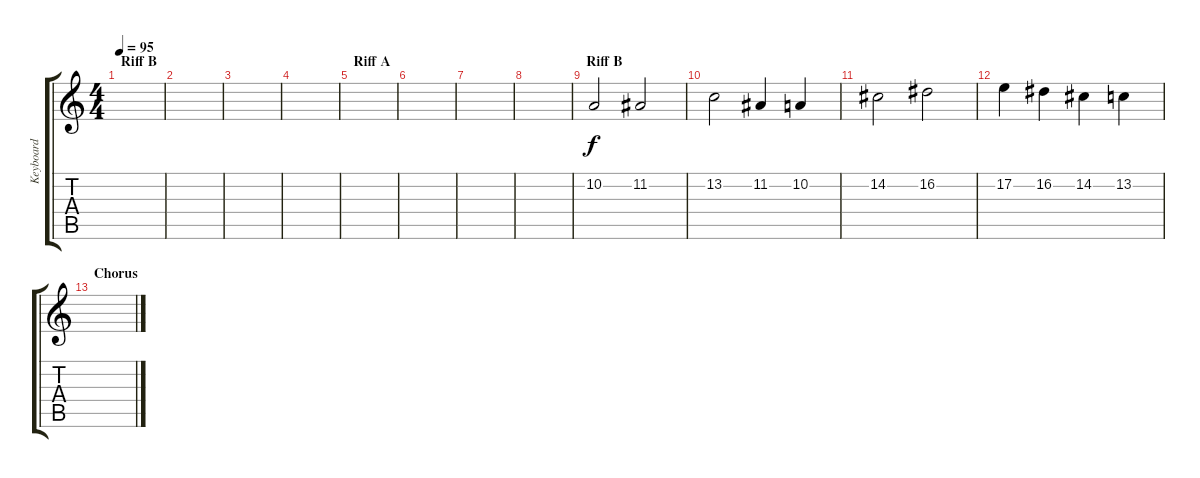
\track ("Keyboard" "Keyboard") {instrument choiraahs}
\staff {score tabs}
\tuning (E4 B3 G3 D3 A2 E2) {hide}
\ts (4 4)
\section ("" "Riff B")
\tempo 95
\clef g2
\ks c
|
|
|
|
\section ("" "Riff A")
|
|
|
|
\section ("" "Riff B")
10.2.2 11.2.2 |
13.2.2 11.2.4 10.2.4 |
14.2.2 16.2.2 |
17.2.4 16.2.4 14.2.4 13.2.4 |
\section ("" "Chorus")
